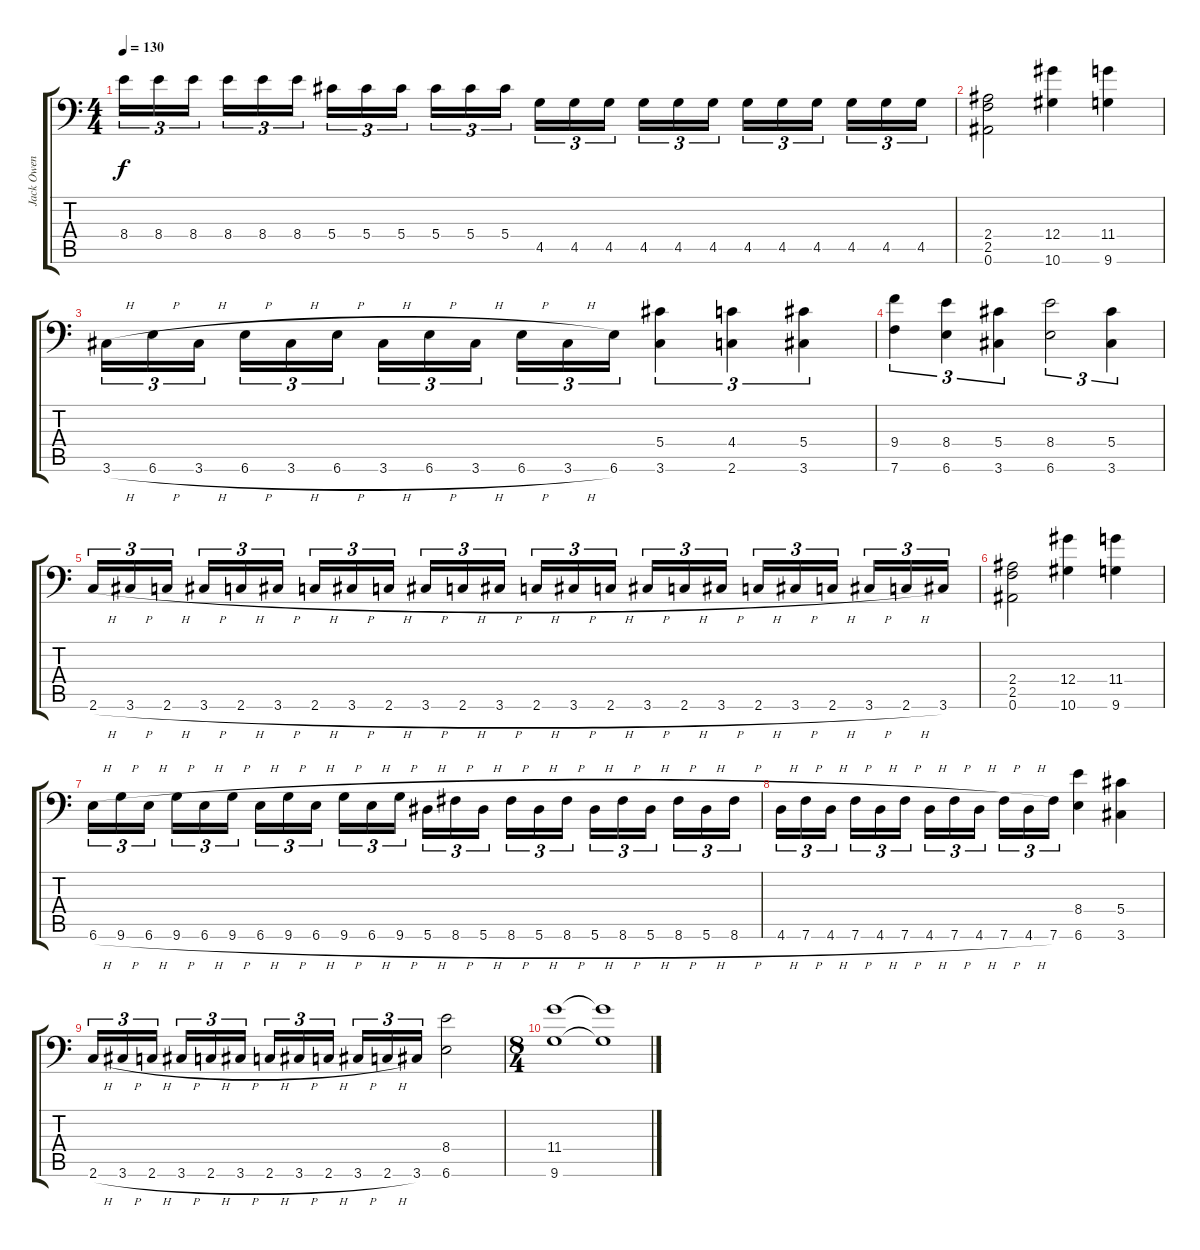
\track ("Jack Owen" "Jack Owen") {instrument distortionguitar}
\staff {score tabs}
\tuning (Bb3 F3 Db3 Ab2 Eb2 Bb1) {hide}
\ts (4 4)
\tempo 130
\clef f4
\ks c
8.4.16{tu (3 2) dy f} 8.4.16{tu (3 2)} 8.4.16{tu (3 2)} 8.4.16{tu (3 2)} 8.4.16{tu (3 2)} 8.4.16{tu (3 2)} 5.4.16{tu (3 2)} 5.4.16{tu (3 2)} 5.4.16{tu (3 2)} 5.4.16{tu (3 2)} 5.4.16{tu (3 2)} 5.4.16{tu (3 2)} 4.5.16{tu (3 2)} 4.5.16{tu (3 2)} 4.5.16{tu (3 2)} 4.5.16{tu (3 2)} 4.5.16{tu (3 2)} 4.5.16{tu (3 2)} 4.5.16{tu (3 2)} 4.5.16{tu (3 2)} 4.5.16{tu (3 2)} 4.5.16{tu (3 2)} 4.5.16{tu (3 2)} 4.5.16{tu (3 2)} |
(2.4 2.5 0.6).2 (12.4 10.6).4 (11.4 9.6).4 |
3.6{h}.16{tu (3 2)} 6.6{h}.16{tu (3 2)} 3.6{h}.16{tu (3 2)} 6.6{h}.16{tu (3 2)} 3.6{h}.16{tu (3 2)} 6.6{h}.16{tu (3 2)} 3.6{h}.16{tu (3 2)} 6.6{h}.16{tu (3 2)} 3.6{h}.16{tu (3 2)} 6.6{h}.16{tu (3 2)} 3.6{h}.16{tu (3 2)} 6.6.16{tu (3 2)} (5.4 3.6).4{tu (3 2)} (4.4 2.6).4{tu (3 2)} (5.4 3.6).4{tu (3 2)} |
(9.4 7.6).4{tu (3 2)} (8.4 6.6).4{tu (3 2)} (5.4 3.6).4{tu (3 2)} (8.4 6.6).2{tu (3 2)} (5.4 3.6).4{tu (3 2)} |
2.6{h}.16{tu (3 2)} 3.6{h}.16{tu (3 2)} 2.6{h}.16{tu (3 2)} 3.6{h}.16{tu (3 2)} 2.6{h}.16{tu (3 2)} 3.6{h}.16{tu (3 2)} 2.6{h}.16{tu (3 2)} 3.6{h}.16{tu (3 2)} 2.6{h}.16{tu (3 2)} 3.6{h}.16{tu (3 2)} 2.6{h}.16{tu (3 2)} 3.6{h}.16{tu (3 2)} 2.6{h}.16{tu (3 2)} 3.6{h}.16{tu (3 2)} 2.6{h}.16{tu (3 2)} 3.6{h}.16{tu (3 2)} 2.6{h}.16{tu (3 2)} 3.6{h}.16{tu (3 2)} 2.6{h}.16{tu (3 2)} 3.6{h}.16{tu (3 2)} 2.6{h}.16{tu (3 2)} 3.6{h}.16{tu (3 2)} 2.6{h}.16{tu (3 2)} 3.6.16{tu (3 2)} |
(2.4 2.5 0.6).2 (12.4 10.6).4 (11.4 9.6).4 |
6.6{h}.16{tu (3 2)} 9.6{h}.16{tu (3 2)} 6.6{h}.16{tu (3 2)} 9.6{h}.16{tu (3 2)} 6.6{h}.16{tu (3 2)} 9.6{h}.16{tu (3 2)} 6.6{h}.16{tu (3 2)} 9.6{h}.16{tu (3 2)} 6.6{h}.16{tu (3 2)} 9.6{h}.16{tu (3 2)} 6.6{h}.16{tu (3 2)} 9.6{h}.16{tu (3 2)} 5.6{h}.16{tu (3 2)} 8.6{h}.16{tu (3 2)} 5.6{h}.16{tu (3 2)} 8.6{h}.16{tu (3 2)} 5.6{h}.16{tu (3 2)} 8.6{h}.16{tu (3 2)} 5.6{h}.16{tu (3 2)} 8.6{h}.16{tu (3 2)} 5.6{h}.16{tu (3 2)} 8.6{h}.16{tu (3 2)} 5.6{h}.16{tu (3 2)} 8.6{h}.16{tu (3 2)} |
4.6{h}.16{tu (3 2)} 7.6{h}.16{tu (3 2)} 4.6{h}.16{tu (3 2)} 7.6{h}.16{tu (3 2)} 4.6{h}.16{tu (3 2)} 7.6{h}.16{tu (3 2)} 4.6{h}.16{tu (3 2)} 7.6{h}.16{tu (3 2)} 4.6{h}.16{tu (3 2)} 7.6{h}.16{tu (3 2)} 4.6{h}.16{tu (3 2)} 7.6.16{tu (3 2)} (8.4 6.6).4 (5.4 3.6).4 |
2.6{h}.16{tu (3 2)} 3.6{h}.16{tu (3 2)} 2.6{h}.16{tu (3 2)} 3.6{h}.16{tu (3 2)} 2.6{h}.16{tu (3 2)} 3.6{h}.16{tu (3 2)} 2.6{h}.16{tu (3 2)} 3.6{h}.16{tu (3 2)} 2.6{h}.16{tu (3 2)} 3.6{h}.16{tu (3 2)} 2.6{h}.16{tu (3 2)} 3.6.16{tu (3 2)} (8.4 6.6).2 |
\ts (8 4)
(11.4 9.6).1{volume 0} (11.4{t} 9.6{t}).1
